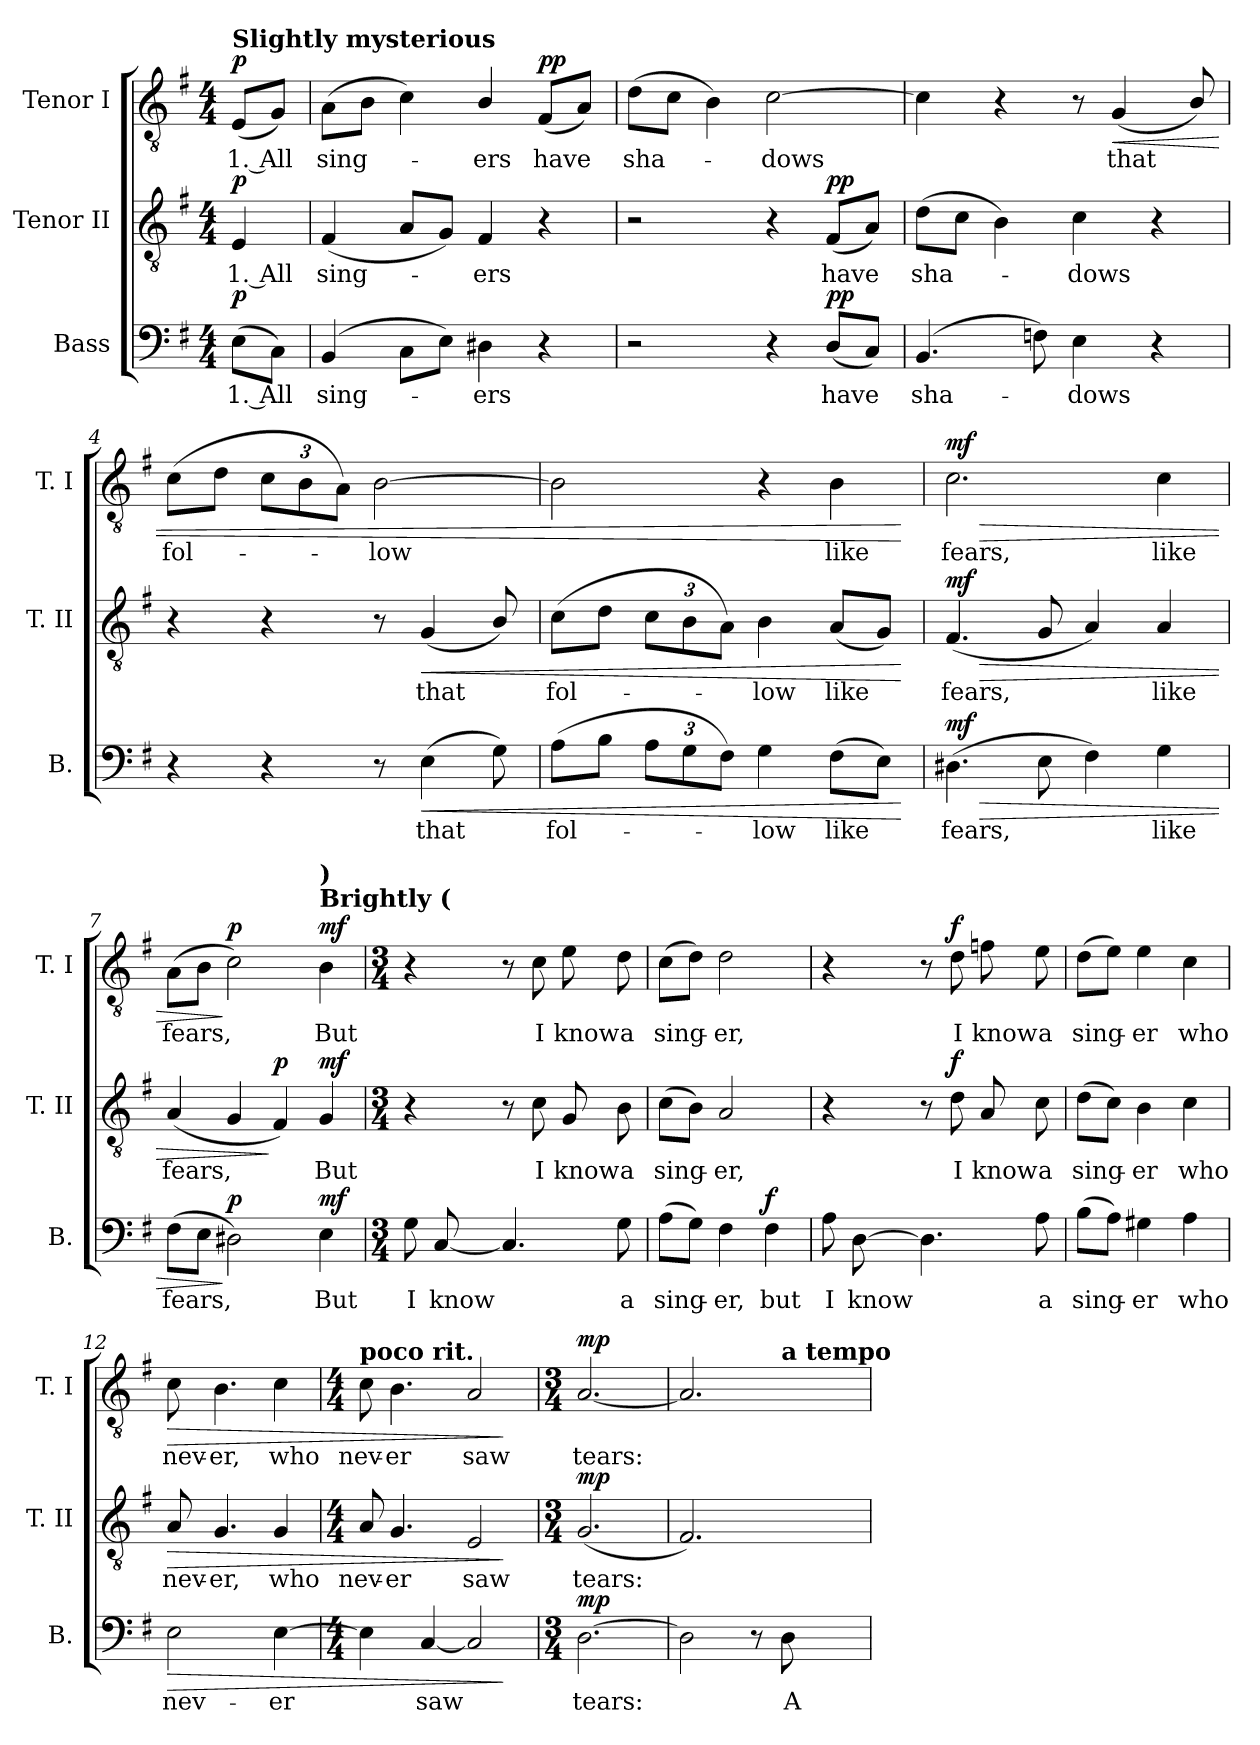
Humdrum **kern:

**kern	**text	**dynam	**kern	**text	**dynam	**kern	**text	**dynam
*part3	*part3	*part3	*part2	*part2	*part2	*part1	*part1	*part1
*staff3	*staff3	*staff3	*staff2	*staff2	*staff2	*staff1	*staff1	*staff1
*I"Bass	*	*	*I"Tenor II	*	*	*I"Tenor I	*	*
*I'B.	*	*	*I'T. II	*	*	*I'T. I	*	*
*clefF4	*	*	*clefGv2	*	*	*clefGv2	*	*
*k[f#]	*	*	*k[f#]	*	*	*k[f#]	*	*
*M4/4	*	*	*M4/4	*	*	*M4/4	*	*
*MM75	*	*	*MM75	*	*	*MM75	*	*
=	=	=	=	=	=	=	=	=
!	!	!	!	!	!	!LO:TX:a:B:t=Slightly mysterious	!	!
!	!LO:LY:b	!LO:DY:b	!	!LO:LY:b	!LO:DY:b	!	!LO:LY:b	!LO:DY:b
(>8E\L	1. All	p	4E/	1. All	p	(<8E/L	1. All	p
8C\J)	.	.	.	.	.	8G/J)	.	.
=1	=1	=1	=1	=1	=1	=1	=1	=1
!	!LO:LY:b	!	!	!LO:LY:b	!	!	!LO:LY:b	!
(>4BB/	sing-	.	(<4F#/	sing-	.	(>8A\L	sing-	.
.	.	.	.	.	.	8B\J	.	.
8C\L	.	.	8A/L	.	.	4c\)	.	.
8E\J)	.	.	8G/J)	.	.	.	.	.
!	!LO:LY:b	!	!	!LO:LY:b	!	!	!LO:LY:b	!
4D#X\	-ers	.	4F#/	ers	.	4B/	-ers	.
!	!	!	!	!	!	!	!LO:LY:b	!LO:DY:b
4r	.	.	4r	.	.	(<8F#/L	have	pp
.	.	.	.	.	.	8A/J)	.	.
=2	=2	=2	=2	=2	=2	=2	=2	=2
!	!	!	!	!	!	!	!LO:LY:b	!
2r	.	.	2r	.	.	(>8d\L	sha-	.
.	.	.	.	.	.	8c\J	.	.
.	.	.	.	.	.	4B\)	.	.
!	!	!	!	!	!	!	!LO:LY:b	!
4r	.	.	4r	.	.	[2c\	-dows	.
!	!LO:LY:b	!LO:DY:b	!	!LO:LY:b	!LO:DY:b	!	!	!
(<8D/L	have	pp	(<8F#/L	have	pp	.	.	.
8C/J)	.	.	8A/J)	.	.	.	.	.
=3	=3	=3	=3	=3	=3	=3	=3	=3
!	!LO:LY:b	!	!	!LO:LY:b	!	!	!	!
(>4.BB/	sha-	.	(>8d\L	sha-	.	4c\]	.	.
.	.	.	8c\J	.	.	.	.	.
.	.	.	4B\)	.	.	4r	.	.
8Fn\)	.	.	.	.	.	.	.	.
!	!LO:LY:b	!	!	!LO:LY:b	!	!	!	!
4E\	-dows	.	4c\	-dows	.	8r	.	.
!	!	!	!	!	!	!	!LO:LY:b	!LO:HP:b
.	.	.	.	.	.	(<4G/	that	<
4r	.	.	4r	.	.	.	.	.
.	.	.	.	.	.	8B/)	.	.
=4	=4	=4	=4	=4	=4	=4	=4	=4
!	!	!	!	!	!	!	!LO:LY:b	!
4r	.	.	4r	.	.	(>8c\L	fol-	.
.	.	.	.	.	.	8d\J	.	.
4r	.	.	4r	.	.	12c\L	.	.
.	.	.	.	.	.	12B\	.	.
.	.	.	.	.	.	12A\J)	.	.
!	!	!	!	!	!	!	!LO:LY:b	!
8r	.	.	8r	.	.	[2B\	-low	.
!	!LO:LY:b	!LO:HP:b	!	!LO:LY:b	!LO:HP:b	!	!	!
(>4E\	that	<	(<4G/	that	<	.	.	.
8G\)	.	.	8B/)	.	.	.	.	.
=5	=5	=5	=5	=5	=5	=5	=5	=5
!	!LO:LY:b	!	!	!LO:LY:b	!	!	!	!
(>8A\L	fol-	.	(>8c\L	fol-	.	2B\]	.	.
8B\J	.	.	8d\J	.	.	.	.	.
12A\L	.	.	12c\L	.	.	.	.	.
12G\	.	.	12B\	.	.	.	.	.
12F#\J)	.	.	12A\J)	.	.	.	.	.
!	!LO:LY:b	!	!	!LO:LY:b	!	!	!	!
4G\	-low	.	4B\	-low	.	4r	.	.
!	!LO:LY:b	!	!	!LO:LY:b	!	!	!LO:LY:b	!
(>8F#\L	like	.	(<8A/L	like	.	4B\	like	.
8E\J)	.	.	8G/J)	.	.	.	.	.
.	.	[	.	.	[	.	.	[
=6	=6	=6	=6	=6	=6	=6	=6	=6
!	!LO:LY:b	!LO:HP:b	!	!LO:LY:b	!LO:HP:b	!	!LO:LY:b	!LO:HP:b
!	!	!LO:DY:n=1:b	!	!	!LO:DY:n=1:b	!	!	!LO:DY:n=1:b
(>4.D#X\	fears,	> mf	(<4.F#/	fears,	> mf	2.c\	fears,	> mf
8E\	.	.	8G/	.	.	.	.	.
4F#\)	.	.	4A/)	.	.	.	.	.
!	!LO:LY:b	!	!	!LO:LY:b	!	!	!LO:LY:b	!
4G\	like	.	4A/	like	.	4c\	like	.
!!LO:LB:g=z
=7	=7	=7	=7	=7	=7	=7	=7	=7
!	!LO:LY:b	!	!	!LO:LY:b	!	!	!LO:LY:b	!
(>8F#\L	fears,	.	(<4A/	fears,	.	(>8A\L	fears,	.
8E\J	.	.	.	.	.	8B\J	.	.
!	!	!LO:DY:n=1:b	!	!	!	!	!	!LO:DY:n=1:b
2D#X\)	.	] p	4G/	.	.	2c\)	.	] p
!	!	!	!	!	!LO:DY:n=1:b	!	!	!
.	.	.	4F#/)	.	] p	.	.	.
*	*	*	*	*	*	*MM105	*	*
!	!	!	!	!	!	!LO:TX:a:B:t=Brightly (	!	!
!	!	!	!	!	!	!LO:TX:a:B:t=)	!	!
!	!LO:LY:b	!LO:DY:n=2:b	!	!LO:LY:b	!LO:DY:n=2:b	!	!LO:LY:b	!LO:DY:n=2:b
4E\	But	mf	4G/	But	mf	4B\	But	mf
=8	=8	=8	=8	=8	=8	=8	=8	=8
*M3/4	*	*	*M3/4	*	*	*M3/4	*	*
!	!LO:LY:b	!	!	!	!	!	!	!
8G\	I	.	4r	.	.	4r	.	.
!	!LO:LY:b	!	!	!	!	!	!	!
[8C/	know	.	.	.	.	.	.	.
4.C/]	.	.	8r	.	.	8r	.	.
!	!	!	!	!LO:LY:b	!	!	!LO:LY:b	!
.	.	.	8c\	I	.	8c\	I	.
!	!	!	!	!LO:LY:b	!	!	!LO:LY:b	!
.	.	.	8G/	know	.	8e\	know	.
!	!LO:LY:b	!	!	!LO:LY:b	!	!	!LO:LY:b	!
8G\	a	.	8B\	a	.	8d\	a	.
=9	=9	=9	=9	=9	=9	=9	=9	=9
!	!LO:LY:b	!	!	!LO:LY:b	!	!	!LO:LY:b	!
(>8A\L	sing-	.	(>8c\L	sing-	.	(>8c\L	sing-	.
8G\J)	.	.	8B\J)	.	.	8d\J)	.	.
!	!LO:LY:b	!	!	!LO:LY:b	!	!	!LO:LY:b	!
4F#\	-er,	.	2A/	-er,	.	2d\	-er,	.
!	!LO:LY:b	!LO:DY:b	!	!	!	!	!	!
4F#\	but	f	.	.	.	.	.	.
=10	=10	=10	=10	=10	=10	=10	=10	=10
!	!LO:LY:b	!	!	!	!	!	!	!
8A\	I	.	4r	.	.	4r	.	.
!	!LO:LY:b	!	!	!	!	!	!	!
[8D\	know	.	.	.	.	.	.	.
4.D\]	.	.	8r	.	.	8r	.	.
!	!	!	!	!LO:LY:b	!LO:DY:b	!	!LO:LY:b	!LO:DY:b
.	.	.	8d\	I	f	8d\	I	f
!	!	!	!	!LO:LY:b	!	!	!LO:LY:b	!
.	.	.	8A/	know	.	8fn\	know	.
!	!LO:LY:b	!	!	!LO:LY:b	!	!	!LO:LY:b	!
8A\	a	.	8c\	a	.	8e\	a	.
=11	=11	=11	=11	=11	=11	=11	=11	=11
!	!LO:LY:b	!	!	!LO:LY:b	!	!	!LO:LY:b	!
(>8B\L	sing-	.	(>8d\L	sing-	.	(>8d\L	sing-	.
8A\J)	.	.	8c\J)	.	.	8e\J)	.	.
!	!LO:LY:b	!	!	!LO:LY:b	!	!	!LO:LY:b	!
4G#X\	-er	.	4B\	-er	.	4e\	-er	.
!	!LO:LY:b	!	!	!LO:LY:b	!	!	!LO:LY:b	!
4A\	who	.	4c\	who	.	4c\	who	.
=12	=12	=12	=12	=12	=12	=12	=12	=12
!	!LO:LY:b	!LO:HP:b	!	!LO:LY:b	!LO:HP:b	!	!LO:LY:b	!LO:HP:b
2E\	nev-	>	8A/	nev-	>	8c\	nev-	>
!	!	!	!	!LO:LY:b	!	!	!LO:LY:b	!
.	.	.	4.G/	-er,	.	4.B\	-er,	.
!	!LO:LY:b	!	!	!LO:LY:b	!	!	!LO:LY:b	!
[4E\	-er	.	4G/	who	.	4c\	who	.
=13	=13	=13	=13	=13	=13	=13	=13	=13
*M4/4	*	*	*M4/4	*	*	*M4/4	*	*
*	*	*	*	*	*	*MM100	*	*
!	!	!	!	!	!	!LO:TX:B:t=poco rit.	!	!
!	!	!	!	!LO:LY:b	!	!	!LO:LY:b	!
4E\]	.	.	8A/	nev-	.	8c\	nev-	.
!	!	!	!	!LO:LY:b	!	!	!LO:LY:b	!
.	.	.	4.G/	-er	.	4.B\	-er	.
!	!LO:LY:b	!	!	!	!	!	!	!
[4C/	saw	.	.	.	.	.	.	.
!	!	!	!	!LO:LY:b	!	!	!LO:LY:b	!
2C/]	.	.	2E/	saw	.	2A/	saw	.
.	.	]	.	.	]	.	.	]
=14	=14	=14	=14	=14	=14	=14	=14	=14
*M3/4	*	*	*M3/4	*	*	*M3/4	*	*
*	*	*	*	*	*	*MM95	*	*
!	!LO:LY:b	!LO:DY:b	!	!LO:LY:b	!LO:DY:b	!	!LO:LY:b	!LO:DY:b
[2.D\	tears:	mp	(<2.G/	tears:	mp	[2.A/	tears:	mp
!!LO:LB:g=z
=15	=15	=15	=15	=15	=15	=15	=15	=15
*	*	*	*	*	*	*^	*	*
2D\]	.	.	2.F#/)	.	.	2.A/]	2ryy	.	.
8r	.	.	.	.	.	.	8ryy	.	.
*	*	*	*	*	*	*MM105	*	*	*
!	!	!	!	!	!	!	!LO:TX:B:t=a tempo	!	!
!	!LO:LY:b	!	!	!	!	!	!	!	!
8D\	A	.	.	.	.	.	8ryy	.	.
*	*	*	*	*	*	*v	*v	*	*
=	=	=	=	=	=	=	=	=
*-	*-	*-	*-	*-	*-	*-	*-	*-
